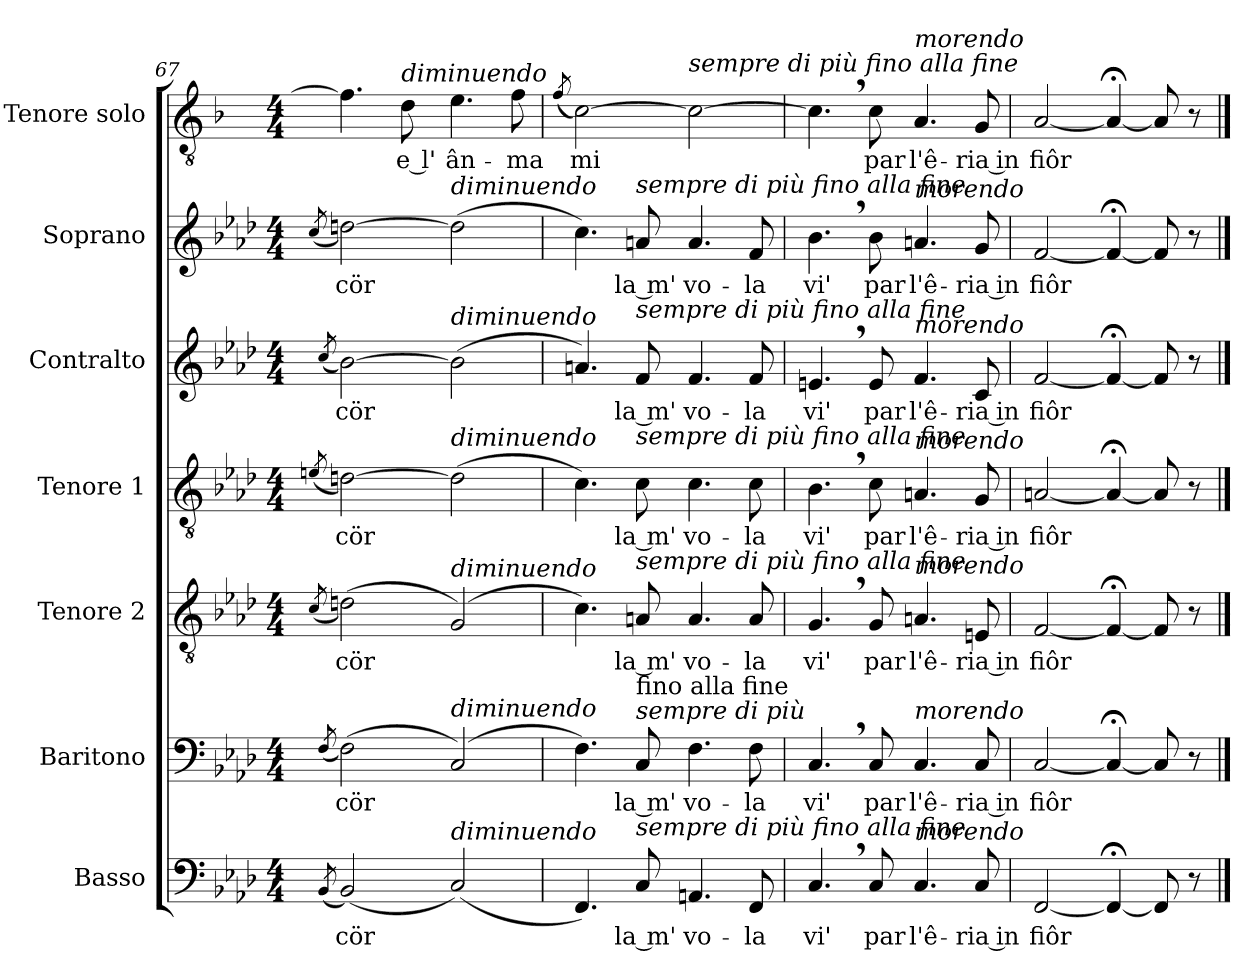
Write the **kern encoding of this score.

**kern	**text	**kern	**text	**kern	**text	**kern	**text	**kern	**text	**kern	**text	**kern	**text
*part7	*part7	*part6	*part6	*part5	*part5	*part4	*part4	*part3	*part3	*part2	*part2	*part1	*part1
*staff7	*staff7	*staff6	*staff6	*staff5	*staff5	*staff4	*staff4	*staff3	*staff3	*staff2	*staff2	*staff1	*staff1
*I"Basso	*	*I"Baritono	*	*I"Tenore 2	*	*I"Tenore 1	*	*I"Contralto	*	*I"Soprano	*	*I"Tenore solo	*
*I'B.	*	*I'Bar.	*	*I'T. 2	*	*I'T. 1	*	*I'A.	*	*I'S.	*	*I'T. solo	*
*clefF4	*	*clefF4	*	*clefGv2	*	*clefGv2	*	*clefG2	*	*clefG2	*	*clefGv2	*
*k[b-e-a-d-]	*	*k[b-e-a-d-]	*	*k[b-e-a-d-]	*	*k[b-e-a-d-]	*	*k[b-e-a-d-]	*	*k[b-e-a-d-]	*	*k[b-]	*
*M4/4	*	*M4/4	*	*M4/4	*	*M4/4	*	*M4/4	*	*M4/4	*	*M4/4	*
=67	=67	=67	=67	=67	=67	=67	=67	=67	=67	=67	=67	=67	=67
(<8qBB-/	.	(<8qF/	.	(<8qc/	.	(<8qen/	.	(<8qcc/	.	(<8qcc/	.	.	.
!	!LO:LY:b	!	!LO:LY:b	!	!LO:LY:b	!	!LO:LY:b	!	!LO:LY:b	!	!LO:LY:b	!	!
(<2BB-/)	cör	(>2F\)	cör	(>2dn\)	cör	[2dn\)	cör	[2b-\)	cör	[2ddn\)	cör	4.f\]	.
*	*	*	*	*	*	*	*	*	*	*	*	*MM40	*
!	!	!	!	!	!	!	!	!	!	!	!	!LO:TX:a:i:t=diminuendo	!
!	!	!	!	!	!	!	!	!	!	!	!	!	!LO:LY:b
.	.	.	.	.	.	.	.	.	.	.	.	8d\	e l'
!	!	!	!	!	!	!	!	!	!	!LO:TX:a:i:t=diminuendo	!	!	!
!	!	!	!	!	!	!	!	!LO:TX:a:i:t=diminuendo	!	!	!	!	!
!	!	!	!	!	!	!LO:TX:a:i:t=diminuendo	!	!	!	!	!	!	!
!	!	!	!	!LO:TX:a:i:t=diminuendo	!	!	!	!	!	!	!	!	!
!	!	!LO:TX:a:i:t=diminuendo	!	!	!	!	!	!	!	!	!	!	!
!LO:TX:a:i:t=diminuendo	!	!	!	!	!	!	!	!	!	!	!	!	!
!	!	!	!	!	!	!	!	!	!	!	!	!	!LO:LY:b
(<2C/)	.	(<2C/)	.	(<2G/)	.	(>2d\]	.	(>2b-\]	.	(>2dd\]	.	4.e\	ân-
!	!	!	!	!	!	!	!	!	!	!	!	!	!LO:LY:b
.	.	.	.	.	.	.	.	.	.	.	.	8f\	-ma
=68	=68	=68	=68	=68	=68	=68	=68	=68	=68	=68	=68	=68	=68
.	.	.	.	.	.	.	.	.	.	.	.	(<8qf/	.
!	!	!	!	!	!	!	!	!	!	!	!	!	!LO:LY:b
4.FF/)	.	4.F\)	.	4.c\)	.	4.c\)	.	4.an/)	.	4.cc\)	.	[2c\)	mi
!	!	!	!	!	!	!	!	!	!	!LO:TX:a:i:t=sempre di più fino alla fine	!	!	!
!	!	!	!	!	!	!	!	!LO:TX:a:i:t=sempre di più fino alla fine	!	!	!	!	!
!	!	!	!	!	!	!LO:TX:a:i:t=sempre di più fino alla fine	!	!	!	!	!	!	!
!	!	!	!	!LO:TX:a:i:t=sempre di più fino alla fine	!	!	!	!	!	!	!	!	!
!	!	!LO:TX:a:i:t=sempre di più	!	!	!	!	!	!	!	!	!	!	!
!	!	!LO:TX:a:t=fino alla fine	!	!	!	!	!	!	!	!	!	!	!
!LO:TX:a:i:t=sempre di più fino alla fine	!	!	!	!	!	!	!	!	!	!	!	!	!
!	!LO:LY:b	!	!LO:LY:b	!	!LO:LY:b	!	!LO:LY:b	!	!LO:LY:b	!	!LO:LY:b	!	!
8C/	la m'	8C/	la m'	8An/	la m'	8c\	la m'	8f/	la m'	8an/	la m'	.	.
!	!	!	!	!	!	!	!	!	!	!	!	!LO:TX:a:i:t=sempre di più fino alla fine	!
!	!LO:LY:b	!	!LO:LY:b	!	!LO:LY:b	!	!LO:LY:b	!	!LO:LY:b	!	!LO:LY:b	!	!
4.AAn/	vo-	4.F\	vo-	4.A/	vo-	4.c\	vo-	4.f/	vo-	4.a/	vo-	2c\_	.
!	!LO:LY:b	!	!LO:LY:b	!	!LO:LY:b	!	!LO:LY:b	!	!LO:LY:b	!	!LO:LY:b	!	!
8FF/	-la	8F\	-la	8A/	-la	8c\	-la	8f/	-la	8f/	-la	.	.
!!LO:LB:g=z
=69	=69	=69	=69	=69	=69	=69	=69	=69	=69	=69	=69	=69	=69
!	!LO:LY:b	!	!LO:LY:b	!	!LO:LY:b	!	!LO:LY:b	!	!LO:LY:b	!	!LO:LY:b	!	!
4.C,/	vi'	4.C,/	vi'	4.G,/	vi'	4.B-,\	vi'	4.en,/	vi'	4.b-,\	vi'	4.c,\]	.
!	!LO:LY:b	!	!LO:LY:b	!	!LO:LY:b	!	!LO:LY:b	!	!LO:LY:b	!	!LO:LY:b	!	!LO:LY:b
8C/	par	8C/	par	8G/	par	8c\	par	8e/	par	8b-\	par	8c\	par
*	*	*	*	*	*	*	*	*	*	*	*	*MM30	*
!	!	!	!	!	!	!	!	!	!	!	!	!LO:TX:a:i:t=morendo	!
!	!	!	!	!	!	!	!	!	!	!LO:TX:a:i:t=morendo	!	!	!
!	!	!	!	!	!	!	!	!LO:TX:a:i:t=morendo	!	!	!	!	!
!	!	!	!	!	!	!LO:TX:a:i:t=morendo	!	!	!	!	!	!	!
!	!	!	!	!LO:TX:a:i:t=morendo	!	!	!	!	!	!	!	!	!
!	!	!LO:TX:a:i:t=morendo	!	!	!	!	!	!	!	!	!	!	!
!LO:TX:a:i:t=morendo	!	!	!	!	!	!	!	!	!	!	!	!	!
!	!LO:LY:b	!	!LO:LY:b	!	!LO:LY:b	!	!LO:LY:b	!	!LO:LY:b	!	!LO:LY:b	!	!LO:LY:b
4.C/	l'ê-	4.C/	l'ê-	4.An/	l'ê-	4.An/	l'ê-	4.f/	l'ê-	4.an/	l'ê-	4.A/	l'ê-
*	*	*	*	*	*	*	*	*	*	*	*	*MM20	*
!	!LO:LY:b	!	!LO:LY:b	!	!LO:LY:b	!	!LO:LY:b	!	!LO:LY:b	!	!LO:LY:b	!	!LO:LY:b
8C/	-ria in	8C/	-ria in	8En/	-ria in	8G/	-ria in	8c/	-ria in	8g/	-ria in	8G/	-ria in
=70	=70	=70	=70	=70	=70	=70	=70	=70	=70	=70	=70	=70	=70
*	*	*	*	*	*	*	*	*	*	*	*	*MM40	*
!	!LO:LY:b	!	!LO:LY:b	!	!LO:LY:b	!	!LO:LY:b	!	!LO:LY:b	!	!LO:LY:b	!	!LO:LY:b
[2FF/	fiôr	[2C/	fiôr	[2F/	fiôr	[2An/	fiôr	[2f/	fiôr	[2f/	fiôr	[2A/	fiôr
4FF;</_	.	4C;</_	.	4F;</_	.	4A;</_	.	4f;</_	.	4f;</_	.	4A;</_	.
8FF/]	.	8C/]	.	8F/]	.	8A/]	.	8f/]	.	8f/]	.	8A/]	.
8r	.	8r	.	8r	.	8r	.	8r	.	8r	.	8r	.
==	==	==	==	==	==	==	==	==	==	==	==	==	==
*-	*-	*-	*-	*-	*-	*-	*-	*-	*-	*-	*-	*-	*-
